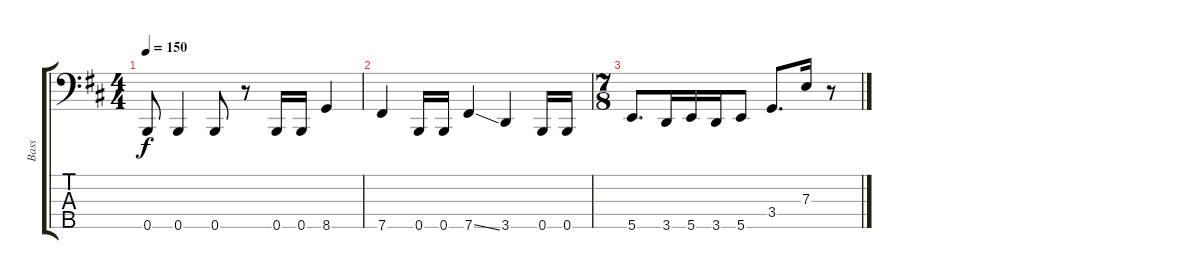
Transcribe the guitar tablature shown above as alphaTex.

\track ("Bass" "Bass") {instrument electricbasspick}
\staff {score tabs}
\tuning (G2 D2 A1 E1 B0) {hide}
\ts (4 4)
\tempo 150
\clef f4
\ks bminor
0.5{t}.8{dy f} 0.5.4 0.5.8 r.8 0.5.16 0.5.16 8.5.4 |
7.5.4 0.5.16 0.5.16 7.5{ss}.4 3.5.4 0.5.16 0.5.16 |
\ts (7 8)
5.5.8{d} 3.5.16 5.5.16 3.5.16 5.5.8 3.4.8{d} 7.3.16 r.8
